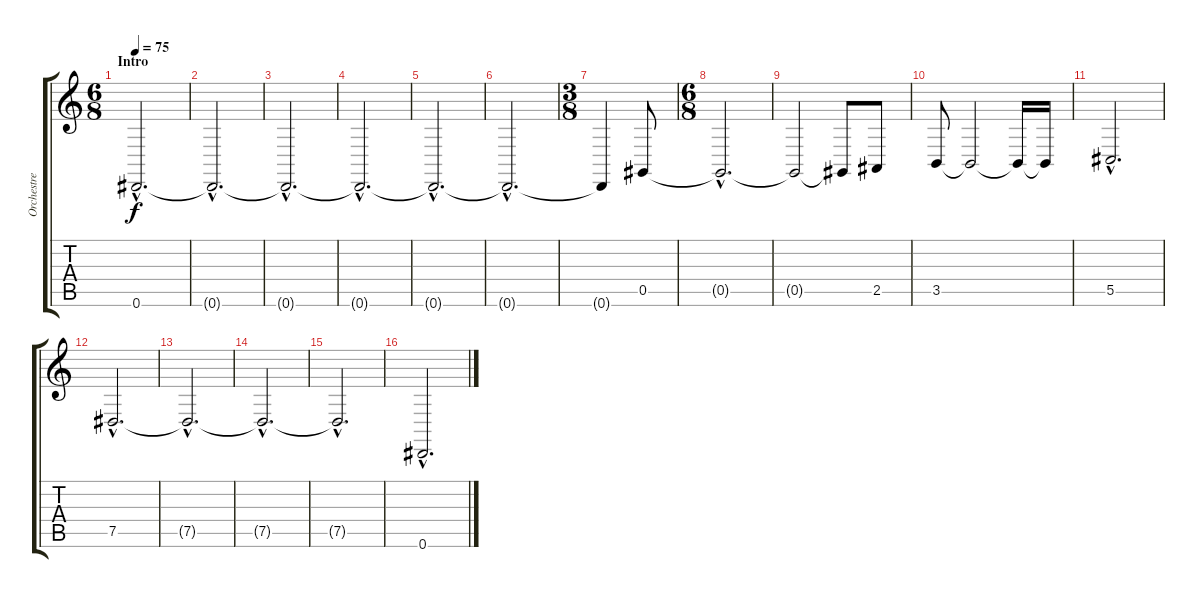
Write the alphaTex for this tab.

\track ("Orchestre 2" "Orchestre ") {instrument stringensemble2}
\staff {score tabs}
\tuning (Eb4 Bb3 Gb3 Db3 Ab2 Eb2) {hide}
\ts (6 8)
\section ("" "Intro")
\tempo 75
\tempo 77
\tempo 75
\clef g2
\ks c
0.6{hac}.2{d dy f instrument stringensemble2} |
0.6{hac t}.2{d} |
0.6{hac t}.2{d} |
0.6{hac t}.2{d} |
0.6{hac t}.2{d} |
0.6{hac t}.2{d} |
\ts (3 8)
0.6{t}.4 0.5.8 |
\ts (6 8)
0.5{hac t}.2{d} |
0.5{t}.2 0.5{t}.8 2.5.8 |
3.5.8 3.5{t}.2 3.5{t}.16 3.5{t}.16 |
5.5{hac}.2{d} |
7.5{hac}.2{d volume 4} |
7.5{hac t}.2{d} |
7.5{hac t}.2{d} |
7.5{hac t}.2{d} |
0.6{hac}.2{d volume 9}
